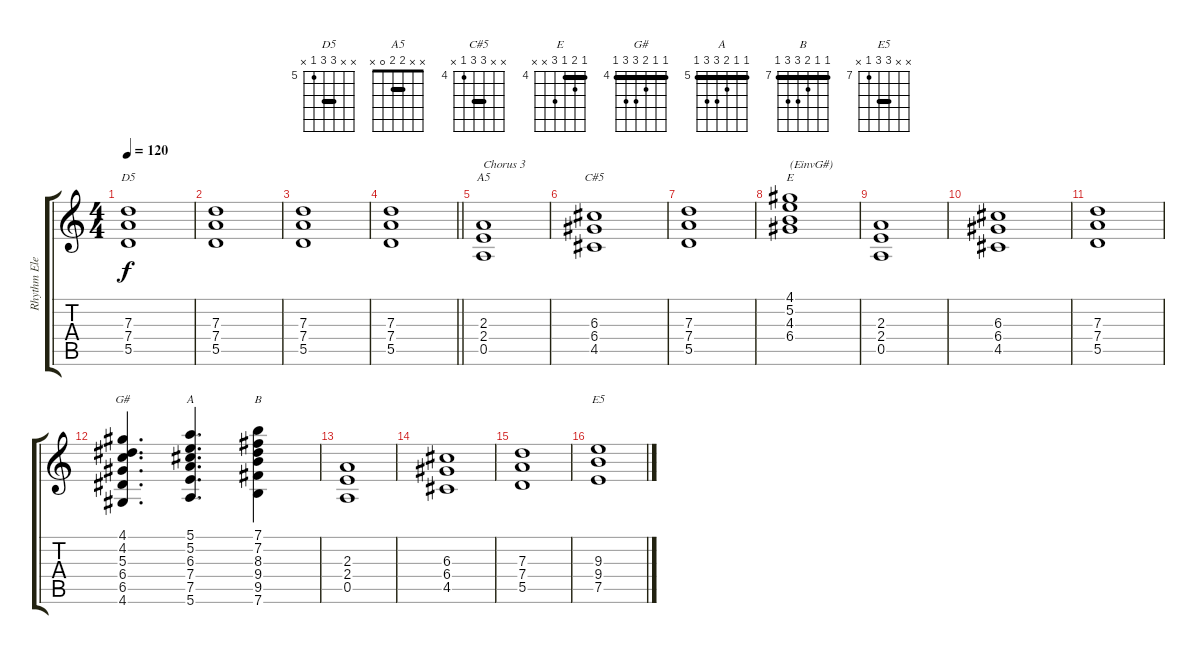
\track ("Rhythm Elect" "Rhythm Ele") {instrument distortionguitar}
\staff {score tabs}
\tuning (E4 B3 G3 D3 A2 E2) {hide}
\chord ("D5" x x 7 7 5 x) {firstfret 5 barre 7}
\chord ("A5" x x 2 2 0 x) {barre 2}
\chord ("C#5" x x 6 6 4 x) {firstfret 4 barre 6}
\chord ("E" 4 5 4 6 x x) {firstfret 4 barre 4}
\chord ("G#" 4 4 5 6 6 4) {firstfret 4 barre 4}
\chord ("A" 5 5 6 7 7 5) {firstfret 5 barre 5}
\chord ("B" 7 7 8 9 9 7) {firstfret 7 barre 7}
\chord ("E5" x x 9 9 7 x) {firstfret 7 barre 9}
\ts (4 4)
\tempo 120
\clef g2
\ks c
(7.3 7.4 5.5).1{ch "D5" dy f} |
(7.3 7.4 5.5).1 |
(7.3 7.4 5.5).1 |
\barLineRight lightlight
(7.3 7.4 5.5).1 |
(2.3 2.4 0.5).1{ch "A5" txt "Chorus 3"} |
(6.3 6.4 4.5).1{ch "C#5"} |
(7.3 7.4 5.5).1 |
(4.1 5.2 4.3 6.4).1{ch "E" txt "(EinvG#)"} |
(2.3 2.4 0.5).1 |
(6.3 6.4 4.5).1 |
(7.3 7.4 5.5).1 |
(4.1 4.2 5.3 6.4 6.5 4.6).4{d ch "G#"} (5.1 5.2 6.3 7.4 7.5 5.6).4{d ch "A"} (7.1 7.2 8.3 9.4 9.5 7.6).4{ch "B"} |
(2.3 2.4 0.5).1 |
(6.3 6.4 4.5).1 |
(7.3 7.4 5.5).1 |
(9.3 9.4 7.5).1{ch "E5"}
